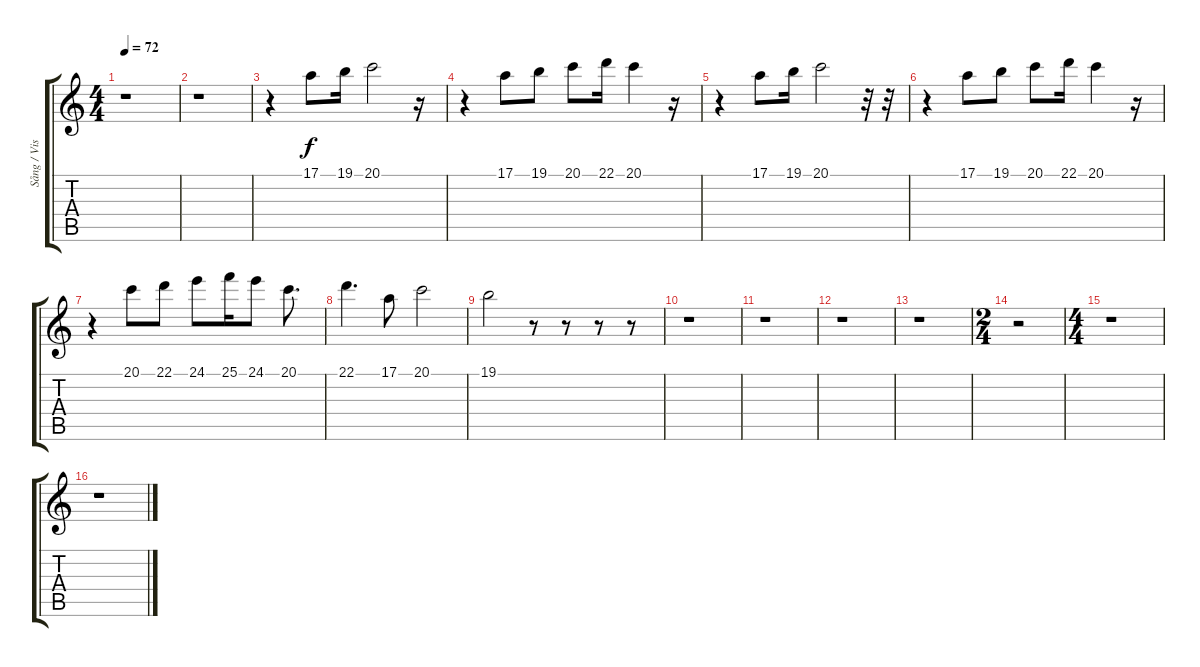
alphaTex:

\track ("Sång / Vissla" "Sång / Vis") {instrument harmonica}
\staff {score tabs}
\tuning (E4 B3 G3 D3 A2 E2) {hide}
\ts (4 4)
\tempo 72
\clef g2
\ks c
r.1{dy f instrument harmonica} |
r.1 |
r.4 17.1.8 19.1.16 20.1.2 r.16 |
r.4 17.1.8 19.1.8 20.1.8 22.1.16 20.1.4 r.16 |
r.4 17.1.8 19.1.16 20.1.2 r.32 r.32 |
r.4 17.1.8 19.1.8 20.1.8 22.1.16 20.1.4 r.16 |
r.4 20.1.8 22.1.8 24.1.8 25.1.16 24.1.8 20.1.8{d} |
22.1.4{d} 17.1.8 20.1.2 |
19.1.2 r.8 r.8 r.8 r.8 |
r.1 |
r.1 |
r.1 |
r.1 |
\ts (2 4)
r.2 |
\ts (4 4)
r.1 |
r.1
